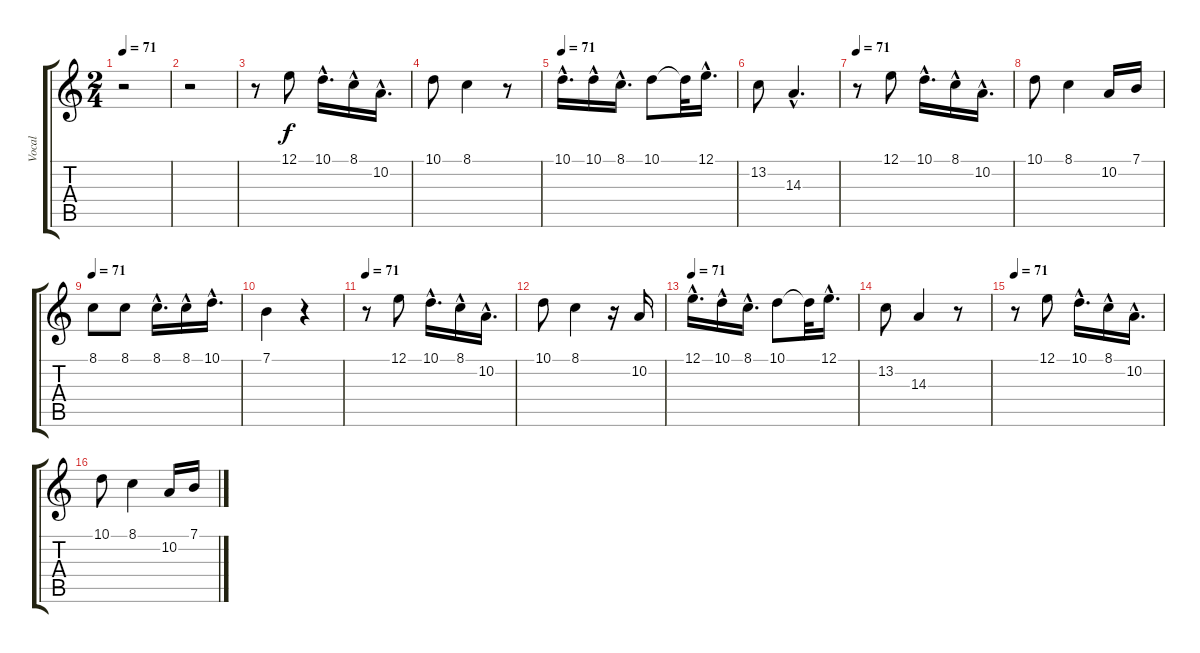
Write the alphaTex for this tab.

\track ("Vocal" "Vocal") {instrument ocarina}
\staff {score tabs}
\tuning (E4 B3 G3 D3 A2 E2) {hide}
\ts (2 4)
\tempo 71
\clef g2
\ks c
r.2{dy f} |
r.2 |
r.8 12.1.8 10.1{hac}.16{d} 8.1{hac}.16 10.2{hac}.16{d} |
10.1.8 8.1.4 r.8 |
\tempo 71
10.1{hac}.16{d} 10.1{hac}.16 8.1{hac}.16{d} 10.1.8 10.1{t}.32 12.1{hac}.16{d} |
13.2.8 14.3{hac}.4{d} |
\tempo 71
r.8 12.1.8 10.1{hac}.16{d} 8.1{hac}.16 10.2{hac}.16{d} |
10.1.8 8.1.4 10.2.16 7.1.16 |
\tempo 71
8.1.8 8.1.8 8.1{hac}.16{d} 8.1{hac}.16 10.1{hac}.16{d} |
7.1.4 r.4 |
\tempo 71
r.8 12.1.8 10.1{hac}.16{d} 8.1{hac}.16 10.2{hac}.16{d} |
10.1.8 8.1.4 r.16 10.2.16 |
\tempo 71
12.1{hac}.16{d} 10.1{hac}.16 8.1{hac}.16{d} 10.1.8 10.1{t}.32 12.1{hac}.16{d} |
13.2.8 14.3.4 r.8 |
\tempo 71
r.8 12.1.8 10.1{hac}.16{d} 8.1{hac}.16 10.2{hac}.16{d} |
10.1.8 8.1.4 10.2.16 7.1.16
